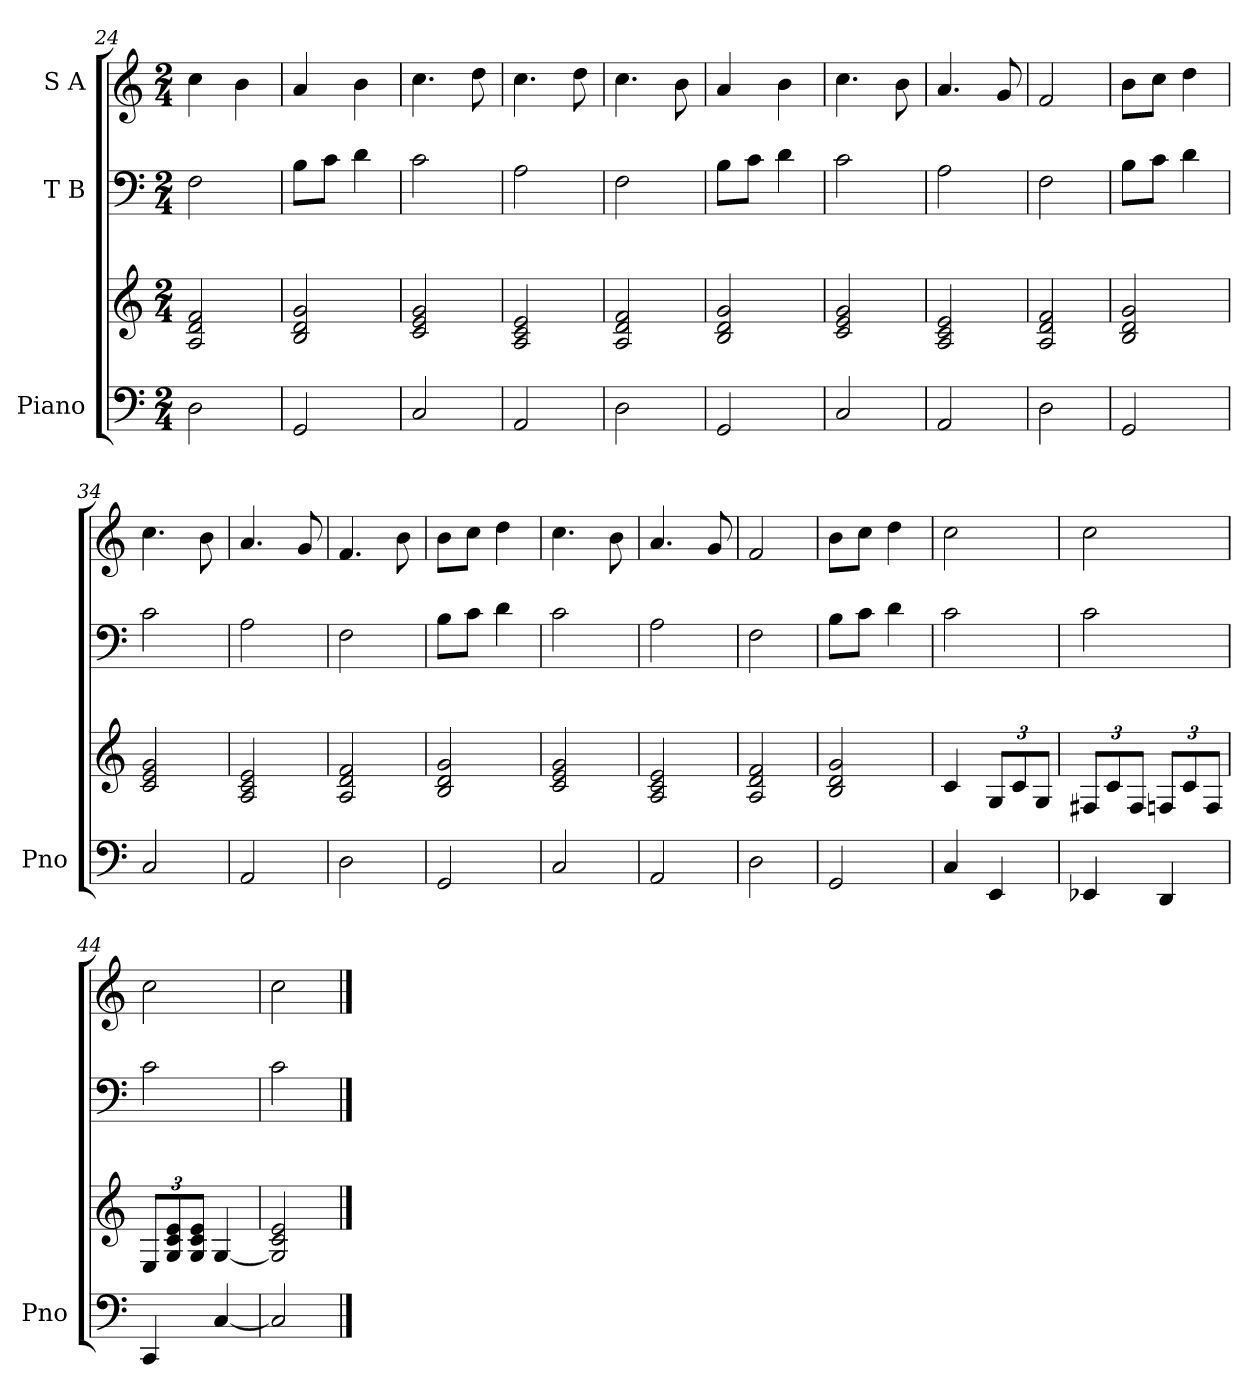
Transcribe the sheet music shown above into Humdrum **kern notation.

**kern	**kern	**kern	**kern
*part3	*part3	*part2	*part1
*staff4	*staff3	*staff2	*staff1
*I"Piano	*	*I"T B	*I"S A
*I'Pno	*	*	*
*clefF4	*clefG2	*clefF4	*clefG2
*k[]	*k[]	*k[]	*k[]
*M2/4	*M2/4	*M2/4	*M2/4
=24	=24	=24	=24
2D\	2A/ 2d/ 2f/	2F\	4cc\
.	.	.	4b\
=25	=25	=25	=25
2GG/	2B/ 2d/ 2g/	8B\L	4a/
.	.	8c\J	.
.	.	4d\	4b\
=26	=26	=26	=26
2C/	2c/ 2e/ 2g/	2c\	4.cc\
.	.	.	8dd\
=27	=27	=27	=27
2AA/	2A/ 2c/ 2e/	2A\	4.cc\
.	.	.	8dd\
=28	=28	=28	=28
2D\	2A/ 2d/ 2f/	2F\	4.cc\
.	.	.	8b\
=29	=29	=29	=29
2GG/	2B/ 2d/ 2g/	8B\L	4a/
.	.	8c\J	.
.	.	4d\	4b\
=30	=30	=30	=30
2C/	2c/ 2e/ 2g/	2c\	4.cc\
.	.	.	8b\
=31	=31	=31	=31
2AA/	2A/ 2c/ 2e/	2A\	4.a/
.	.	.	8g/
=32	=32	=32	=32
2D\	2A/ 2d/ 2f/	2F\	2f/
=33	=33	=33	=33
2GG/	2B/ 2d/ 2g/	8B\L	8b\L
.	.	8c\J	8cc\J
.	.	4d\	4dd\
!!LO:PB:g=z
=34	=34	=34	=34
2C/	2c/ 2e/ 2g/	2c\	4.cc\
.	.	.	8b\
=35	=35	=35	=35
2AA/	2A/ 2c/ 2e/	2A\	4.a/
.	.	.	8g/
=36	=36	=36	=36
2D\	2A/ 2d/ 2f/	2F\	4.f/
.	.	.	8b\
=37	=37	=37	=37
2GG/	2B/ 2d/ 2g/	8B\L	8b\L
.	.	8c\J	8cc\J
.	.	4d\	4dd\
=38	=38	=38	=38
2C/	2c/ 2e/ 2g/	2c\	4.cc\
.	.	.	8b\
=39	=39	=39	=39
2AA/	2A/ 2c/ 2e/	2A\	4.a/
.	.	.	8g/
=40	=40	=40	=40
2D\	2A/ 2d/ 2f/	2F\	2f/
=41	=41	=41	=41
2GG/	2B/ 2d/ 2g/	8B\L	8b\L
.	.	8c\J	8cc\J
.	.	4d\	4dd\
=42	=42	=42	=42
4C/	4c/	2c\	2cc\
*	*Xbrackettup	*	*
4EE/	12G/L	.	.
.	12c/	.	.
.	12G/J	.	.
=43	=43	=43	=43
4EE-X/	12F#X/L	2c\	2cc\
.	12c/	.	.
.	12F#/J	.	.
4DD/	12Fn/L	.	.
.	12c/	.	.
.	12F/J	.	.
!!LO:LB:g=z
=44	=44	=44	=44
4CC/	12E/L	2c\	2cc\
.	12G/ 12c/ 12e/	.	.
.	12G/ 12c/ 12e/J	.	.
[4C/	[4G/	.	.
=45	=45	=45	=45
2C/]	2G/] 2c/ 2e/	2c\	2cc\
==	==	==	==
*-	*-	*-	*-
